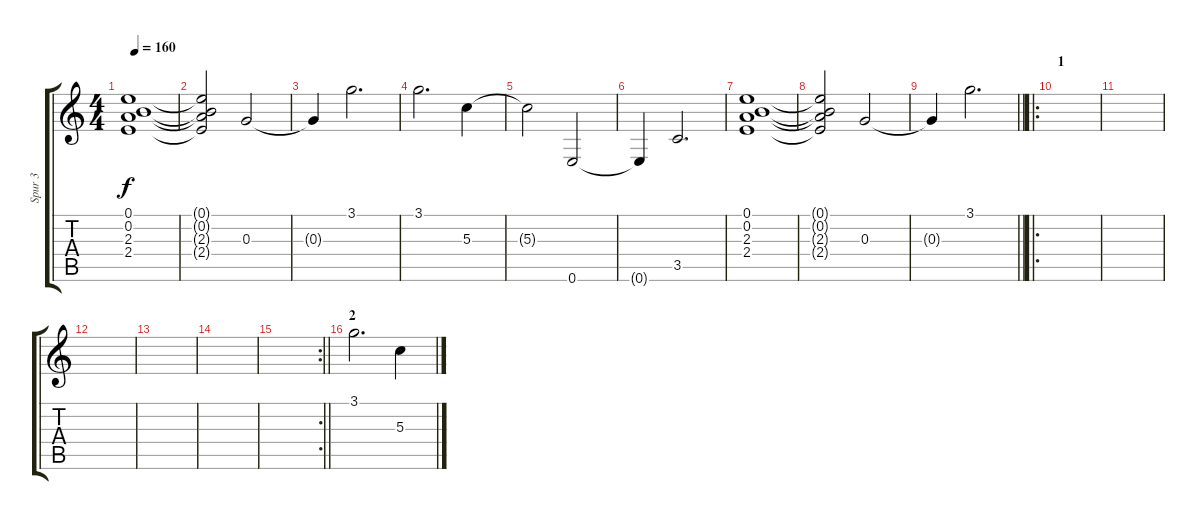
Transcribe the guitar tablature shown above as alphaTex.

\track ("Spur 3" "Spur 3") {instrument distortionguitar}
\staff {score tabs}
\tuning (E4 B3 G3 D3 A2 E2) {hide}
\ts (4 4)
\tempo 160
\clef g2
\ks c
(0.1 0.2 2.3 2.4).1{dy f} |
(0.1{t} 0.2{t} 2.3{t} 2.4{t}).2 0.3.2 |
0.3{t}.4 3.1.2{d} |
3.1.2{d} 5.3.4 |
5.3{t}.2 0.6.2 |
0.6{t}.4 3.5.2{d} |
(0.1 0.2 2.3 2.4).1 |
(0.1{t} 0.2{t} 2.3{t} 2.4{t}).2 0.3.2 |
\barLineRight lightlight
0.3{t}.4 3.1.2{d} |
\ro
\section ("" "1")
|
|
|
|
|
\rc 2
\barLineRight lightlight
|
\section ("" "2")
3.1.2{d} 5.3.4
